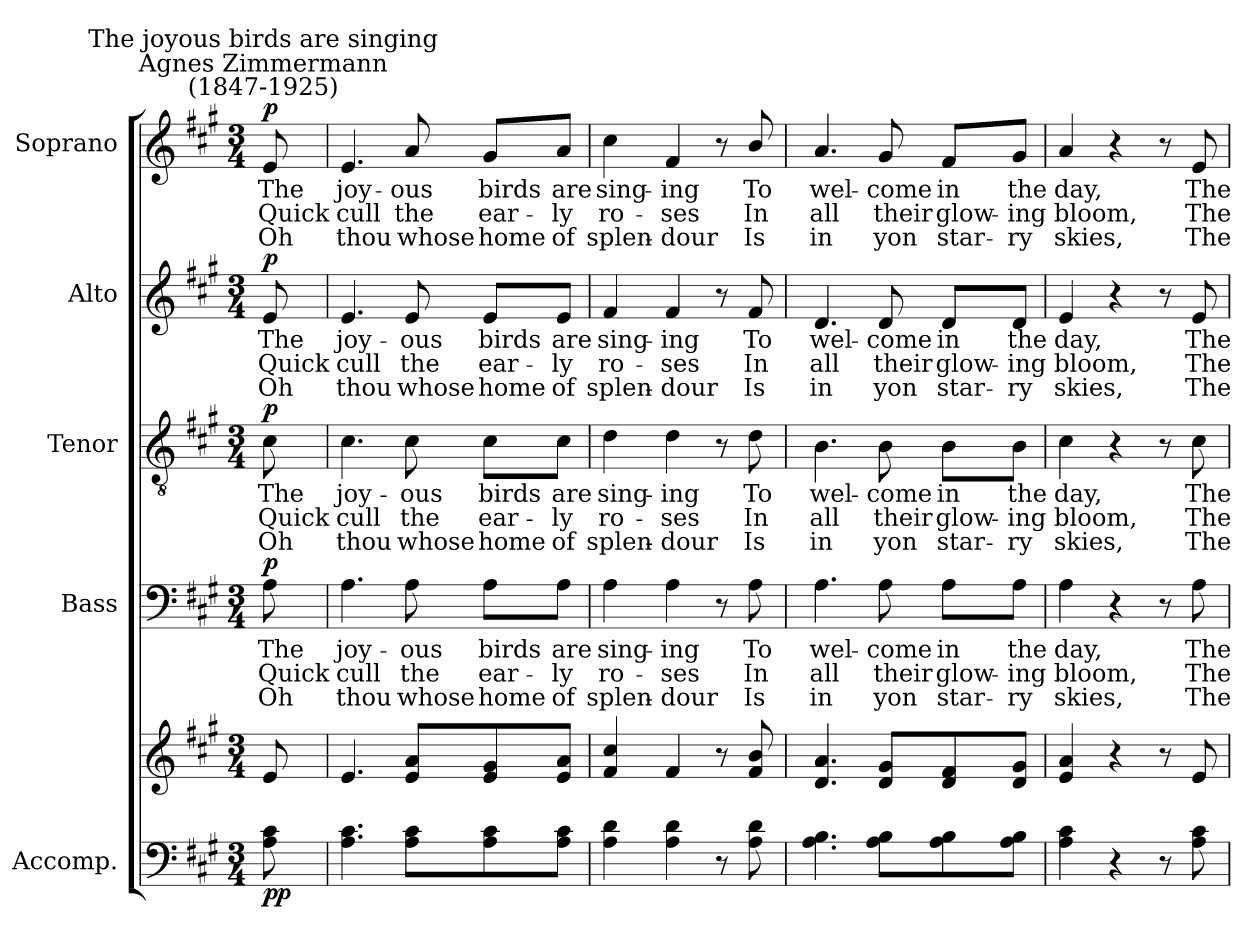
**kern	**kern	**dynam	**kern	**text	**text	**text	**dynam	**kern	**text	**text	**text	**dynam	**kern	**text	**text	**text	**dynam	**kern	**text	**text	**text	**dynam
*part5	*part5	*part5	*part4	*part4	*part4	*part4	*part4	*part3	*part3	*part3	*part3	*part3	*part2	*part2	*part2	*part2	*part2	*part1	*part1	*part1	*part1	*part1
*staff6	*staff5	*staff5/6	*staff4	*staff4	*staff4	*staff4	*staff4	*staff3	*staff3	*staff3	*staff3	*staff3	*staff2	*staff2	*staff2	*staff2	*staff2	*staff1	*staff1	*staff1	*staff1	*staff1
*I"Accomp.	*	*	*I"Bass	*	*	*	*	*I"Tenor	*	*	*	*	*I"Alto	*	*	*	*	*I"Soprano	*	*	*	*
*	*	*	*I'B	*	*	*	*	*I'T	*	*	*	*	*I'A	*	*	*	*	*I'S	*	*	*	*
*clefF4	*clefG2	*	*clefF4	*	*	*	*	*clefGv2	*	*	*	*	*clefG2	*	*	*	*	*clefG2	*	*	*	*
*k[f#c#g#]	*k[f#c#g#]	*	*k[f#c#g#]	*	*	*	*	*k[f#c#g#]	*	*	*	*	*k[f#c#g#]	*	*	*	*	*k[f#c#g#]	*	*	*	*
*A:	*A:	*	*A:	*	*	*	*	*A:	*	*	*	*	*A:	*	*	*	*	*A:	*	*	*	*
*M3/4	*M3/4	*	*M3/4	*	*	*	*	*M3/4	*	*	*	*	*M3/4	*	*	*	*	*M3/4	*	*	*	*
*MM88	*MM88	*	*MM88	*	*	*	*	*MM88	*	*	*	*	*MM88	*	*	*	*	*MM88	*	*	*	*
=	=	=	=	=	=	=	=	=	=	=	=	=	=	=	=	=	=	=	=	=	=	=
!	!	!	!	!	!	!	!	!	!	!	!	!	!	!	!	!	!	!LO:TX:a:cj:t=Agnes Zimmermann\n(1847-1925)	!	!	!	!
!	!	!	!	!	!	!	!	!	!	!	!	!	!	!	!	!	!	!LO:TX:a:cj:t=The joyous birds are singing	!	!	!	!
!	!	!LO:DY:b=2	!	!LO:LY:b	!LO:LY:b	!LO:LY:b	!	!	!LO:LY:b	!LO:LY:b	!LO:LY:b	!	!	!LO:LY:b	!LO:LY:b	!LO:LY:b	!	!	!LO:LY:b	!LO:LY:b	!LO:LY:b	!
!	!	!LO:DY:n=1:b	!	!	!	!	!LO:DY:b	!	!	!	!	!LO:DY:b	!	!	!	!	!LO:DY:b	!	!	!	!	!LO:DY:b
8A 8c#	8e	p p	8A	The	Quick	Oh	p	8c#	The	Quick	Oh	p	8e	The	Quick	Oh	p	8e	The	Quick	Oh	p
=1	=1	=1	=1	=1	=1	=1	=1	=1	=1	=1	=1	=1	=1	=1	=1	=1	=1	=1	=1	=1	=1	=1
!	!	!	!	!LO:LY:b	!LO:LY:b	!LO:LY:b	!	!	!LO:LY:b	!LO:LY:b	!LO:LY:b	!	!	!LO:LY:b	!LO:LY:b	!LO:LY:b	!	!	!LO:LY:b	!LO:LY:b	!LO:LY:b	!
4.A 4.c#	4.e	.	4.A	joy-	-cull	thou	.	4.c#	joy-	-cull	thou	.	4.e	joy-	-cull	thou	.	4.e	joy-	-cull	thou	.
!	!	!	!	!LO:LY:b	!LO:LY:b	!LO:LY:b	!	!	!LO:LY:b	!LO:LY:b	!LO:LY:b	!	!	!LO:LY:b	!LO:LY:b	!LO:LY:b	!	!	!LO:LY:b	!LO:LY:b	!LO:LY:b	!
8A 8c#L	8e 8aL	.	8A	ous	the	whose	.	8c#	ous	the	whose	.	8e	ous	the	whose	.	8a	ous	the	whose	.
!	!	!	!	!LO:LY:b	!LO:LY:b	!LO:LY:b	!	!	!LO:LY:b	!LO:LY:b	!LO:LY:b	!	!	!LO:LY:b	!LO:LY:b	!LO:LY:b	!	!	!LO:LY:b	!LO:LY:b	!LO:LY:b	!
8A 8c#	8e 8g#	.	8A\L	birds	ear-	-home	.	8c#\L	birds	ear-	-home	.	8e/L	birds	ear-	-home	.	8g#/L	birds	ear-	-home	.
!	!	!	!	!LO:LY:b	!LO:LY:b	!LO:LY:b	!	!	!LO:LY:b	!LO:LY:b	!LO:LY:b	!	!	!LO:LY:b	!LO:LY:b	!LO:LY:b	!	!	!LO:LY:b	!LO:LY:b	!LO:LY:b	!
8A 8c#J	8e 8aJ	.	8A\J	are	ly	of	.	8c#\J	are	ly	of	.	8e/J	are	ly	of	.	8a/J	are	ly	of	.
=2	=2	=2	=2	=2	=2	=2	=2	=2	=2	=2	=2	=2	=2	=2	=2	=2	=2	=2	=2	=2	=2	=2
!	!	!	!	!LO:LY:b	!LO:LY:b	!LO:LY:b	!	!	!LO:LY:b	!LO:LY:b	!LO:LY:b	!	!	!LO:LY:b	!LO:LY:b	!LO:LY:b	!	!	!LO:LY:b	!LO:LY:b	!LO:LY:b	!
4A 4d	4f# 4cc#	.	4A	sing-	-ro-	-splen-	.	4d	sing-	-ro-	-splen-	.	4f#	sing-	-ro-	-splen-	.	4cc#	sing-	-ro-	-splen-	.
!	!	!	!	!LO:LY:b	!LO:LY:b	!LO:LY:b	!	!	!LO:LY:b	!LO:LY:b	!LO:LY:b	!	!	!LO:LY:b	!LO:LY:b	!LO:LY:b	!	!	!LO:LY:b	!LO:LY:b	!LO:LY:b	!
4A 4d	4f#	.	4A	-ing	ses	dour	.	4d	-ing	ses	dour	.	4f#	-ing	ses	dour	.	4f#	-ing	ses	dour	.
8r	8r	.	8r	.	.	.	.	8r	.	.	.	.	8r	.	.	.	.	8r	.	.	.	.
!	!	!	!	!LO:LY:b	!LO:LY:b	!LO:LY:b	!	!	!LO:LY:b	!LO:LY:b	!LO:LY:b	!	!	!LO:LY:b	!LO:LY:b	!LO:LY:b	!	!	!LO:LY:b	!LO:LY:b	!LO:LY:b	!
8A\ 8d\	8f#/ 8b/	.	8A\	To	In	Is	.	8d\	To	In	Is	.	8f#/	To	In	Is	.	8b/	To	In	Is	.
=3	=3	=3	=3	=3	=3	=3	=3	=3	=3	=3	=3	=3	=3	=3	=3	=3	=3	=3	=3	=3	=3	=3
!	!	!	!	!LO:LY:b	!LO:LY:b	!LO:LY:b	!	!	!LO:LY:b	!LO:LY:b	!LO:LY:b	!	!	!LO:LY:b	!LO:LY:b	!LO:LY:b	!	!	!LO:LY:b	!LO:LY:b	!LO:LY:b	!
4.A 4.B	4.d 4.a	.	4.A	wel-	-all	in	.	4.B	wel-	-all	in	.	4.d	wel-	-all	in	.	4.a	wel-	-all	in	.
!	!	!	!	!LO:LY:b	!LO:LY:b	!LO:LY:b	!	!	!LO:LY:b	!LO:LY:b	!LO:LY:b	!	!	!LO:LY:b	!LO:LY:b	!LO:LY:b	!	!	!LO:LY:b	!LO:LY:b	!LO:LY:b	!
8A 8BL	8d 8g#L	.	8A	come	their	yon	.	8B	come	their	yon	.	8d	come	their	yon	.	8g#	come	their	yon	.
!	!	!	!	!LO:LY:b	!LO:LY:b	!LO:LY:b	!	!	!LO:LY:b	!LO:LY:b	!LO:LY:b	!	!	!LO:LY:b	!LO:LY:b	!LO:LY:b	!	!	!LO:LY:b	!LO:LY:b	!LO:LY:b	!
8A 8B	8d 8f#	.	8A\L	in	glow-	-star-	.	8B\L	in	glow-	-star-	.	8d/L	in	glow-	-star-	.	8f#/L	in	glow-	-star-	.
!	!	!	!	!LO:LY:b	!LO:LY:b	!LO:LY:b	!	!	!LO:LY:b	!LO:LY:b	!LO:LY:b	!	!	!LO:LY:b	!LO:LY:b	!LO:LY:b	!	!	!LO:LY:b	!LO:LY:b	!LO:LY:b	!
8A 8BJ	8d 8g#J	.	8A\J	-the	ing	ry	.	8B\J	-the	ing	ry	.	8d/J	-the	ing	ry	.	8g#/J	-the	ing	ry	.
=4	=4	=4	=4	=4	=4	=4	=4	=4	=4	=4	=4	=4	=4	=4	=4	=4	=4	=4	=4	=4	=4	=4
!	!	!	!	!LO:LY:b	!LO:LY:b	!LO:LY:b	!	!	!LO:LY:b	!LO:LY:b	!LO:LY:b	!	!	!LO:LY:b	!LO:LY:b	!LO:LY:b	!	!	!LO:LY:b	!LO:LY:b	!LO:LY:b	!
4A 4c#	4e 4a	.	4A	day,	bloom,	skies,	.	4c#	day,	bloom,	skies,	.	4e	day,	bloom,	skies,	.	4a	day,	bloom,	skies,	.
4r	4r	.	4r	.	.	.	.	4r	.	.	.	.	4r	.	.	.	.	4r	.	.	.	.
8r	8r	.	8r	.	.	.	.	8r	.	.	.	.	8r	.	.	.	.	8r	.	.	.	.
!	!	!	!	!LO:LY:b	!LO:LY:b	!LO:LY:b	!	!	!LO:LY:b	!LO:LY:b	!LO:LY:b	!	!	!LO:LY:b	!LO:LY:b	!LO:LY:b	!	!	!LO:LY:b	!LO:LY:b	!LO:LY:b	!
8A 8c#	8e	.	8A	The	The	The	.	8c#	The	The	The	.	8e	The	The	The	.	8e	The	The	The	.
=	=	=	=	=	=	=	=	=	=	=	=	=	=	=	=	=	=	=	=	=	=	=
*-	*-	*-	*-	*-	*-	*-	*-	*-	*-	*-	*-	*-	*-	*-	*-	*-	*-	*-	*-	*-	*-	*-
